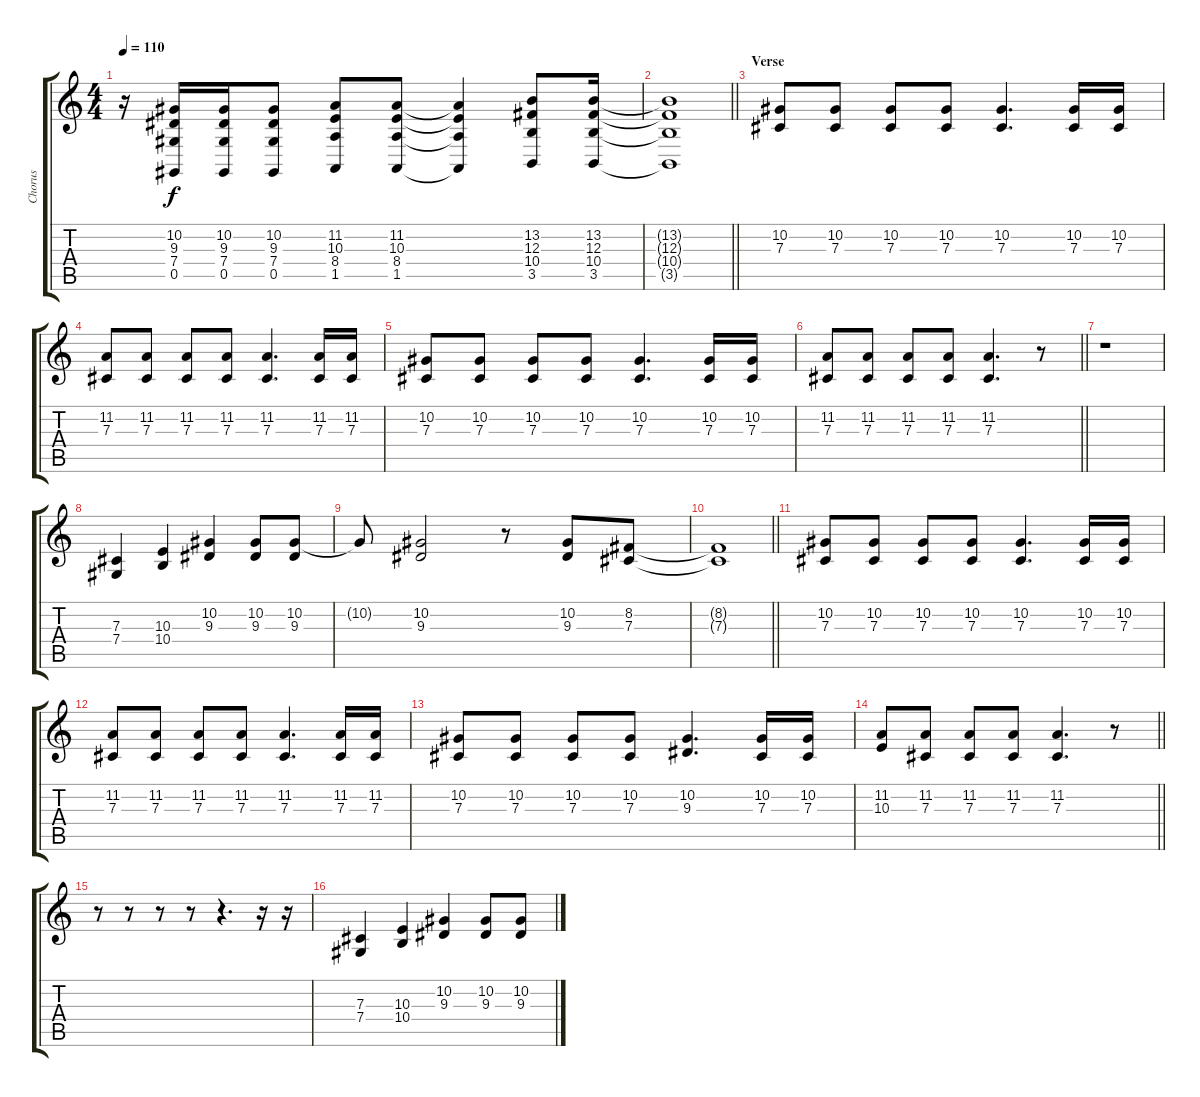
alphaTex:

\track ("Chorus" "Chorus") {instrument choiraahs}
\staff {score tabs}
\tuning (Eb4 Bb3 Gb3 Db3 Ab2 Eb2) {hide}
\ts (4 4)
\tempo 110
\clef g2
\ks c
r.16{dy f} (10.2 9.3 7.4 0.5).16 (10.2 9.3 7.4 0.5).16 (10.2 9.3 7.4 0.5).8 (11.2 10.3 8.4 1.5).8 (11.2 10.3 8.4 1.5).8 (11.2{t} 10.3{t} 8.4{t} 1.5{t}).4 (13.2 12.3 10.4 3.5).8 (13.2 12.3 10.4 3.5).16 |
\barLineRight lightlight
(13.2{t} 12.3{t} 10.4{t} 3.5{t}).1 |
\section ("" "Verse")
(10.2 7.3).8 (10.2 7.3).8 (10.2 7.3).8 (10.2 7.3).8 (10.2 7.3).4{d} (10.2 7.3).16 (10.2 7.3).16 |
(11.2 7.3).8 (11.2 7.3).8 (11.2 7.3).8 (11.2 7.3).8 (11.2 7.3).4{d} (11.2 7.3).16 (11.2 7.3).16 |
(10.2 7.3).8 (10.2 7.3).8 (10.2 7.3).8 (10.2 7.3).8 (10.2 7.3).4{d} (10.2 7.3).16 (10.2 7.3).16 |
\barLineRight lightlight
(11.2 7.3).8 (11.2 7.3).8 (11.2 7.3).8 (11.2 7.3).8 (11.2 7.3).4{d} r.8 |
r.1 |
(7.3 7.4).4 (10.3 10.4).4 (10.2 9.3).4 (10.2 9.3).8 (10.2 9.3).8 |
10.2{t}.8 (10.2 9.3).2 r.8 (10.2 9.3).8 (8.2 7.3).8 |
\barLineRight lightlight
(8.2{t} 7.3{t}).1 |
(10.2 7.3).8 (10.2 7.3).8 (10.2 7.3).8 (10.2 7.3).8 (10.2 7.3).4{d} (10.2 7.3).16 (10.2 7.3).16 |
(11.2 7.3).8 (11.2 7.3).8 (11.2 7.3).8 (11.2 7.3).8 (11.2 7.3).4{d} (11.2 7.3).16 (11.2 7.3).16 |
(10.2 7.3).8 (10.2 7.3).8 (10.2 7.3).8 (10.2 7.3).8 (10.2 9.3).4{d} (10.2 7.3).16 (10.2 7.3).16 |
\barLineRight lightlight
(11.2 10.3).8 (11.2 7.3).8 (11.2 7.3).8 (11.2 7.3).8 (11.2 7.3).4{d} r.8 |
r.8 r.8 r.8 r.8 r.4{d} r.16 r.16 |
(7.3 7.4).4 (10.3 10.4).4 (10.2 9.3).4 (10.2 9.3).8 (10.2 9.3).8
